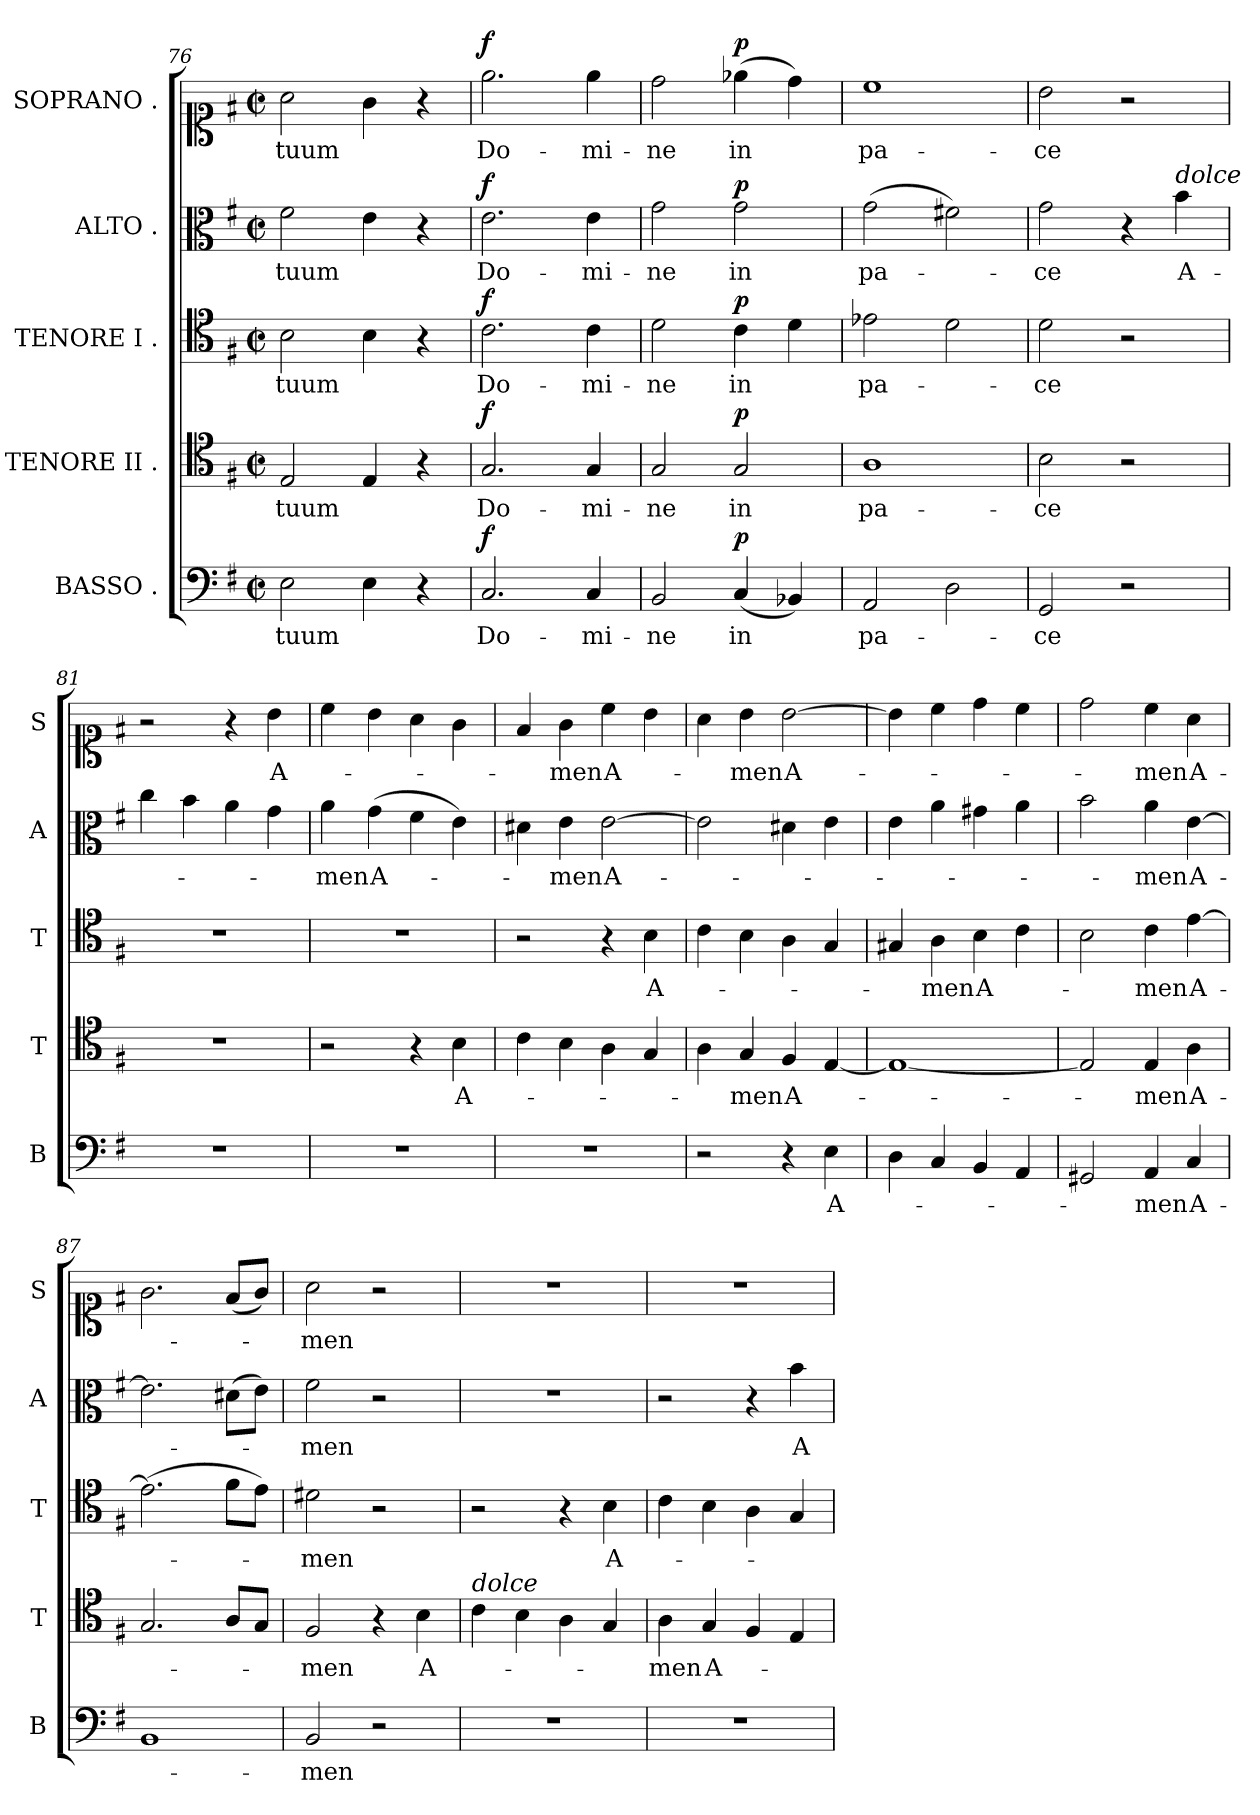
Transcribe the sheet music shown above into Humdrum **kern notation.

**kern	**text	**dynam	**kern	**text	**dynam	**kern	**text	**dynam	**kern	**text	**dynam	**kern	**text	**dynam
*part5	*part5	*part5	*part4	*part4	*part4	*part3	*part3	*part3	*part2	*part2	*part2	*part1	*part1	*part1
*staff5	*staff5	*staff5	*staff4	*staff4	*staff4	*staff3	*staff3	*staff3	*staff2	*staff2	*staff2	*staff1	*staff1	*staff1
*I"BASSO .	*	*	*I"TENORE II .	*	*	*I"TENORE I .	*	*	*I"ALTO .	*	*	*I"SOPRANO .	*	*
*I'B	*	*	*I'T	*	*	*I'T	*	*	*I'A	*	*	*I'S	*	*
*clefF4	*	*	*clefC4	*	*	*clefC4	*	*	*clefC3	*	*	*clefC1	*	*
*k[f#]	*	*	*k[f#]	*	*	*k[f#]	*	*	*k[f#]	*	*	*k[f#]	*	*
*e:	*	*	*e:	*	*	*e:	*	*	*e:	*	*	*e:	*	*
*M2/2	*	*	*M2/2	*	*	*M2/2	*	*	*M2/2	*	*	*M2/2	*	*
*met(c|)	*	*	*met(c|)	*	*	*met(c|)	*	*	*met(c|)	*	*	*met(c|)	*	*
=76	=76	=76	=76	=76	=76	=76	=76	=76	=76	=76	=76	=76	=76	=76
2E	tuum	.	2E	tuum	.	2B	tuum	.	2f#	tuum	.	2a	tuum	.
4E	.	.	4E	.	.	4B	.	.	4e	.	.	4g	.	.
4r	.	.	4r	.	.	4r	.	.	4r	.	.	4r	.	.
=77	=77	=77	=77	=77	=77	=77	=77	=77	=77	=77	=77	=77	=77	=77
!	!	!LO:DY:a	!	!	!LO:DY:a	!	!	!LO:DY:a	!	!	!LO:DY:a	!	!	!LO:DY:a
2.C	Do-	f	2.G	Do-	f	2.c	Do-	f	2.e	Do-	f	2.ee	Do-	f
4C	-mi-	.	4G	-mi-	.	4c	-mi-	.	4e	-mi-	.	4ee	-mi-	.
=78	=78	=78	=78	=78	=78	=78	=78	=78	=78	=78	=78	=78	=78	=78
2BB	-ne	.	2G	-ne	.	2d	-ne	.	2g	-ne	.	2dd	-ne	.
!	!	!LO:DY:a	!	!	!LO:DY:a	!	!	!LO:DY:a	!	!	!LO:DY:a	!	!	!LO:DY:a
(<4C	in	p	2G	in	p	4c	in	p	2g	in	p	(>4ee-X	in	p
4BB-X)	.	.	.	.	.	4d	.	.	.	.	.	4dd)	.	.
=79	=79	=79	=79	=79	=79	=79	=79	=79	=79	=79	=79	=79	=79	=79
2AA	pa-	.	1A	pa-	.	2e-X	pa-	.	(>2g	pa-	.	1cc	pa-	.
2D	.	.	.	.	.	2d	.	.	2f#X)	.	.	.	.	.
=80	=80	=80	=80	=80	=80	=80	=80	=80	=80	=80	=80	=80	=80	=80
2GG	-ce	.	2B	-ce	.	2d	-ce	.	2g	-ce	.	2b	-ce	.
2r	.	.	2r	.	.	2r	.	.	4r	.	.	2r	.	.
!	!	!	!	!	!	!	!	!	!LO:TX:a:i:t=dolce	!	!	!	!	!
.	.	.	.	.	.	.	.	.	4b	A-	.	.	.	.
=81	=81	=81	=81	=81	=81	=81	=81	=81	=81	=81	=81	=81	=81	=81
1r	.	.	1r	.	.	1r	.	.	4cc	.	.	2r	.	.
.	.	.	.	.	.	.	.	.	4b	.	.	.	.	.
.	.	.	.	.	.	.	.	.	4a	.	.	4r	.	.
.	.	.	.	.	.	.	.	.	4g	.	.	4b	A-	.
=82	=82	=82	=82	=82	=82	=82	=82	=82	=82	=82	=82	=82	=82	=82
1r	.	.	2r	.	.	1r	.	.	4a	-men	.	4cc	.	.
.	.	.	.	.	.	.	.	.	(>4g	A-	.	4b	.	.
.	.	.	4r	.	.	.	.	.	4f#	.	.	4a	.	.
.	.	.	4B	A-	.	.	.	.	4e)	.	.	4g	.	.
=83	=83	=83	=83	=83	=83	=83	=83	=83	=83	=83	=83	=83	=83	=83
1r	.	.	4c	.	.	2r	.	.	4d#X	.	.	4f#	.	.
.	.	.	4B	.	.	.	.	.	4e	-men	.	4g	-men	.
.	.	.	4A	.	.	4r	.	.	[2e	A-	.	4cc	A-	.
.	.	.	4G	.	.	4B	A-	.	.	.	.	4b	.	.
=84	=84	=84	=84	=84	=84	=84	=84	=84	=84	=84	=84	=84	=84	=84
2r	.	.	4A	.	.	4c	.	.	2e]	.	.	4a	.	.
.	.	.	4G	-men	.	4B	.	.	.	.	.	4b	-men	.
4r	.	.	4F#	A-	.	4A	.	.	4d#X	.	.	[2b	A-	.
4E	A-	.	[4E	.	.	4G	.	.	4e	.	.	.	.	.
=85	=85	=85	=85	=85	=85	=85	=85	=85	=85	=85	=85	=85	=85	=85
4D	.	.	1E_	.	.	4G#X	.	.	4e	.	.	4b]	.	.
4C	.	.	.	.	.	4A	-men	.	4a	.	.	4cc	.	.
4BB	.	.	.	.	.	4B	A-	.	4g#X	.	.	4dd	.	.
4AA	.	.	.	.	.	4c	.	.	4a	.	.	4cc	.	.
=86	=86	=86	=86	=86	=86	=86	=86	=86	=86	=86	=86	=86	=86	=86
2GG#X	.	.	2E]	.	.	2B	.	.	2b	.	.	2dd	.	.
4AA	-men	.	4E	-men	.	4c	-men	.	4a	-men	.	4cc	-men	.
4C	A-	.	4A	A-	.	[4e	A-	.	[4e	A-	.	4a	A-	.
=87	=87	=87	=87	=87	=87	=87	=87	=87	=87	=87	=87	=87	=87	=87
1BB	.	.	2.G	.	.	(>2.e]	.	.	2.e]	.	.	2.g	.	.
.	.	.	8AL	.	.	8f#L	.	.	(>8d#XL	.	.	(<8f#L	.	.
.	.	.	8GJ	.	.	8eJ)	.	.	8eJ)	.	.	8gJ)	.	.
=88	=88	=88	=88	=88	=88	=88	=88	=88	=88	=88	=88	=88	=88	=88
2BB	-men	.	2F#	-men	.	2d#X	-men	.	2f#	-men	.	2a	-men	.
2r	.	.	4r	.	.	2r	.	.	2r	.	.	2r	.	.
.	.	.	4B	A-	.	.	.	.	.	.	.	.	.	.
=89	=89	=89	=89	=89	=89	=89	=89	=89	=89	=89	=89	=89	=89	=89
!	!	!	!LO:TX:a:i:t=dolce	!	!	!	!	!	!	!	!	!	!	!
1r	.	.	4c	.	.	2r	.	.	1r	.	.	1r	.	.
.	.	.	4B	.	.	.	.	.	.	.	.	.	.	.
.	.	.	4A	.	.	4r	.	.	.	.	.	.	.	.
.	.	.	4G	.	.	4B	A-	.	.	.	.	.	.	.
=90	=90	=90	=90	=90	=90	=90	=90	=90	=90	=90	=90	=90	=90	=90
1r	.	.	4A	-men	.	4c	.	.	2r	.	.	1r	.	.
.	.	.	4G	A-	.	4B	.	.	.	.	.	.	.	.
.	.	.	4F#	.	.	4A	.	.	4r	.	.	.	.	.
.	.	.	4E	.	.	4G	.	.	4b	A-	.	.	.	.
=	=	=	=	=	=	=	=	=	=	=	=	=	=	=
*-	*-	*-	*-	*-	*-	*-	*-	*-	*-	*-	*-	*-	*-	*-
